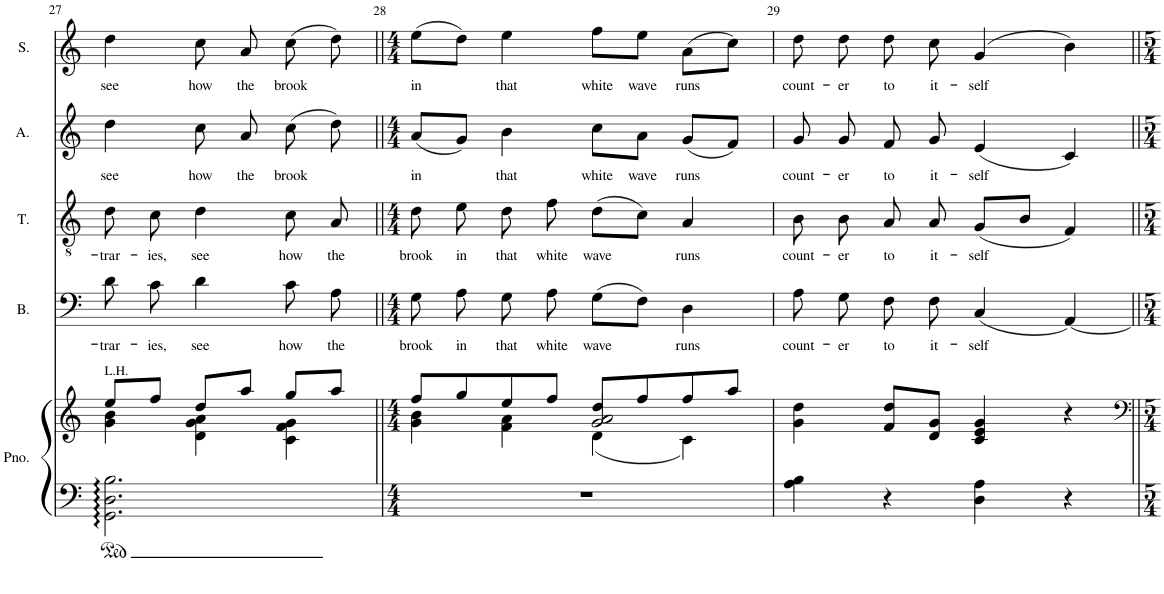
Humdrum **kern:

**kern	**kern	**kern	**text	**kern	**text	**kern	**text	**kern	**text
*part5	*part5	*part4	*part4	*part3	*part3	*part2	*part2	*part1	*part1
*staff6	*staff5	*staff4	*staff4	*staff3	*staff3	*staff2	*staff2	*staff1	*staff1
*I"Piano	*	*I"Bass	*	*I"Tenor	*	*I"Alto	*	*I"Soprano	*
*I'Pno.	*	*I'B.	*	*I'T.	*	*I'A.	*	*I'S.	*
!!LO:PB:g=z
*clefF4	*clefG2	*clefF4	*	*clefGv2	*	*clefG2	*	*clefG2	*
*k[]	*k[]	*k[]	*	*k[]	*	*k[]	*	*k[]	*
*M3/4	*M3/4	*M3/4	*	*M3/4	*	*M3/4	*	*M3/4	*
=27	=27	=27	=27	=27	=27	=27	=27	=27	=27
*	*^	*	*	*	*	*	*	*	*
!	!LO:TX:a:t=L.H.	!	!	!	!	!	!	!	!	!
!	!	!	!	!LO:LY:b	!	!LO:LY:b	!	!LO:LY:b	!	!LO:LY:b
2.GG\ 2.D\ 2.B\	8ee/L	4g\ 4b\	8d\	-trar-	8d\	-trar-	4dd\	see	4dd\	see
!	!	!	!	!LO:LY:b	!	!LO:LY:b	!	!	!	!
.	8ff/J	.	8c\	-ies,	8c\	-ies,	.	.	.	.
!	!	!	!	!LO:LY:b	!	!LO:LY:b	!	!LO:LY:b	!	!LO:LY:b
.	8dd/L	4d\ 4g\ 4a\	4d\	see	4d\	see	8cc\	how	8cc\	how
!	!	!	!	!	!	!	!	!LO:LY:b	!	!LO:LY:b
.	8aa/J	.	.	.	.	.	8a/	the	8a/	the
!	!	!	!	!LO:LY:b	!	!LO:LY:b	!	!LO:LY:b	!	!LO:LY:b
.	8gg/L	4c\ 4f\ 4g\	8c\	how	8c\	how	(8cc\	brook	(8cc\	brook
!	!	!	!	!LO:LY:b	!	!LO:LY:b	!	!	!	!
.	8aa/J	.	8A\	the	8A/	the	8dd\)	.	8dd\)	.
*	*v	*v	*	*	*	*	*	*	*	*
=28||	=28||	=28||	=28||	=28||	=28||	=28||	=28||	=28||	=28||
*M4/4	*M4/4	*M4/4	*	*M4/4	*	*M4/4	*	*M4/4	*
*	*^	*	*	*	*	*	*	*	*
*	*	*^	*	*	*	*	*	*	*	*
!	!	!	!	!	!LO:LY:b	!	!LO:LY:b	!	!LO:LY:b	!	!LO:LY:b
1r	8ff/L	4g\ 4b\	2ryy	8G\	brook	8d\	brook	(8a/L	in	(8ee\L	in
!	!	!	!	!	!LO:LY:b	!	!LO:LY:b	!	!	!	!
.	8gg/	.	.	8A\	in	8e\	in	8g/J)	.	8dd\J)	.
!	!	!	!	!	!LO:LY:b	!	!LO:LY:b	!	!LO:LY:b	!	!LO:LY:b
.	8ee/	4f\ 4a\	.	8G\	that	8d\	that	4b\	that	4ee\	that
!	!	!	!	!	!LO:LY:b	!	!LO:LY:b	!	!	!	!
.	8ff/J	.	.	8A\	white	8f\	white	.	.	.	.
!	!	!	!	!	!LO:LY:b	!	!LO:LY:b	!	!LO:LY:b	!	!LO:LY:b
.	8dd/L	(4d\	2g/ 2a/	(8G\L	wave	(8d\L	wave	8cc\L	white	8ff\L	white
!	!	!	!	!	!	!	!	!	!LO:LY:b	!	!LO:LY:b
.	8ff/	.	.	8F\J)	.	8c\J)	.	8a\J	wave	8ee\J	wave
!	!	!	!	!	!LO:LY:b	!	!LO:LY:b	!	!LO:LY:b	!	!LO:LY:b
.	8ff/	4c\)	.	4D\	runs	4A/	runs	(8g/L	runs	(8a\L	runs
.	8aa/J	.	.	.	.	.	.	8f/J)	.	8cc\J)	.
*	*v	*v	*v	*	*	*	*	*	*	*	*
=29	=29	=29	=29	=29	=29	=29	=29	=29	=29
!	!	!	!LO:LY:b	!	!LO:LY:b	!	!LO:LY:b	!	!LO:LY:b
4A\ 4B\	4g\ 4dd\	8A\	count-	8B\	count-	8g/	count-	8dd\	count-
!	!	!	!LO:LY:b	!	!LO:LY:b	!	!LO:LY:b	!	!LO:LY:b
.	.	8G\	-er	8B\	-er	8g/	-er	8dd\	-er
!	!	!	!LO:LY:b	!	!LO:LY:b	!	!LO:LY:b	!	!LO:LY:b
4r	8f/ 8dd/L	8F\	to	8A/	to	8f/	to	8dd\	to
!	!	!	!LO:LY:b	!	!LO:LY:b	!	!LO:LY:b	!	!LO:LY:b
.	8d/ 8g/J	8F\	it-	8A/	it-	8g/	it-	8cc\	it-
!	!	!	!LO:LY:b	!	!LO:LY:b	!	!LO:LY:b	!	!LO:LY:b
4D\ 4A\	4c/ 4e/ 4g/	(4C/	-self	(8G/L	-self	(4e/	-self	(4g/	-self
.	.	.	.	8B/J	.	.	.	.	.
4r	4r	[4AA/)	.	4F/)	.	4c/)	.	4b\)	.
=||	=||	=||	=||	=||	=||	=||	=||	=||	=||
*-	*-	*-	*-	*-	*-	*-	*-	*-	*-
